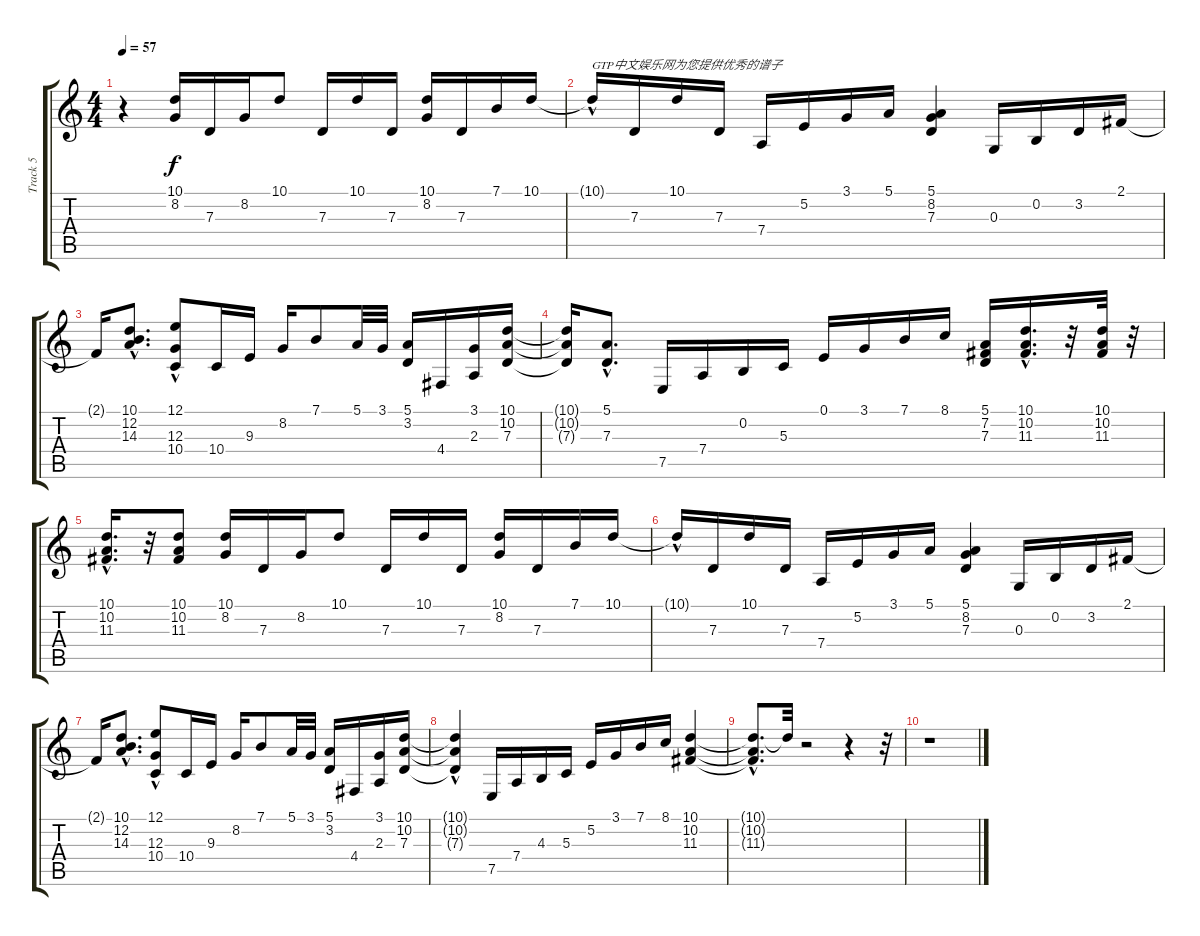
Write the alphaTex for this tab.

\track ("Track 5" "Track 5") {instrument acousticgrandpiano}
\staff {score tabs}
\tuning (E4 B3 G3 D3 A2 E2) {hide}
\ts (4 4)
\tempo 57
\clef g2
\ks c
r.4{dy f instrument acousticgrandpiano} (10.1 8.2).16 7.3.16 8.2.16 10.1.8 7.3.16 10.1.16 7.3.16 (10.1 8.2).16 7.3.16 7.1.16 10.1.16 |
10.1{hac t}.16{txt "GTP中文娱乐网为您提供优秀的谱子"} 7.3.16 10.1.16 7.3.16 7.4.16 5.2.16 3.1.16 5.1.16 (5.1 8.2 7.3).4 0.3.16 0.2.16 3.2.16 2.1.16 |
2.1{t}.16 (10.1{hac} 12.2{hac} 14.3{hac}).8{d} (12.1 12.3{hac} 10.4).8 10.4.16 9.3.16 8.2.16 7.1.8 5.1.32 3.1.32 (5.1 3.2).16 4.4.16 (3.1 2.3).16 (10.1 10.2 7.3).16 |
(10.1{t} 10.2{t} 7.3{t}).16 (5.1{hac} 7.3{hac}).8{d} 7.5.16 7.4.16 0.2.16 5.3.16 0.1.16 3.1.16 7.1.16 8.1.16 (5.1 7.2 7.3).16 (10.1{hac} 10.2{hac} 11.3{hac}).16{d} r.32 (10.1 10.2 11.3).32 r.32 |
(10.1{hac} 10.2{hac} 11.3{hac}).16{d} r.32 (10.1 10.2 11.3).8 (10.1 8.2).16 7.3.16 8.2.16 10.1.8 7.3.16 10.1.16 7.3.16 (10.1 8.2).16 7.3.16 7.1.16 10.1.16 |
10.1{hac t}.16 7.3.16 10.1.16 7.3.16 7.4.16 5.2.16 3.1.16 5.1.16 (5.1 8.2 7.3).4 0.3.16 0.2.16 3.2.16 2.1.16 |
2.1{t}.16 (10.1{hac} 12.2{hac} 14.3{hac}).8{d} (12.1 12.3{hac} 10.4).8 10.4.16 9.3.16 8.2.16 7.1.8 5.1.32 3.1.32 (5.1 3.2).16 4.4.16 (3.1 2.3).16 (10.1 10.2 7.3).16 |
(10.1{t} 10.2{hac t} 7.3{hac t}).4 7.5.16 7.4.16 4.3.16 5.3.16 5.2.16 3.1.16 7.1.16 8.1.16 (10.1 10.2 11.3).4 |
(10.1{hac t} 10.2{hac t} 11.3{hac t}).8{d} 10.1{t}.32 r.2 r.4 r.32 |
r.1
